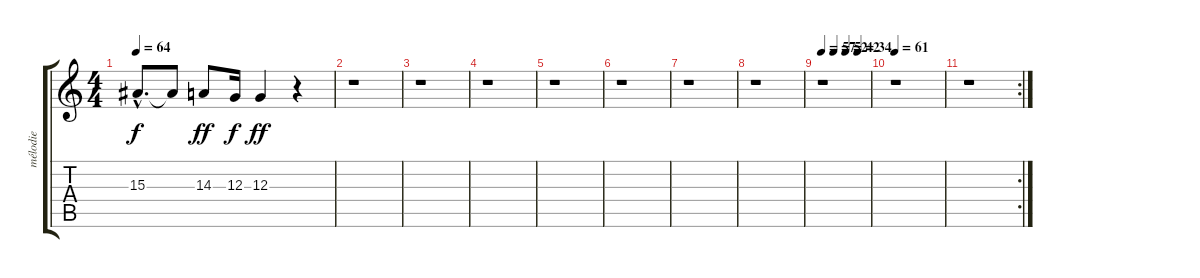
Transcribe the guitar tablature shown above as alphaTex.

\track ("mélodie" "mélodie") {instrument choiraahs}
\staff {score tabs}
\tuning (E4 B3 G3 D3 A2 E2) {hide}
\ts (4 4)
\tempo 64
\clef g2
\ks c
15.3{hac t}.8{d dy f} 15.3{t}.8 14.3.8{dy ff} 12.3.16{dy f} 12.3.4{dy ff} r.4 |
r.1 |
r.1 |
r.1 |
r.1 |
r.1 |
r.1 |
r.1 |
\tempo 57
\tempo (52 0.25)
\tempo (42 0.5)
\tempo (34 0.75)
r.1 |
\tempo 61
r.1 |
\rc 2
r.1
